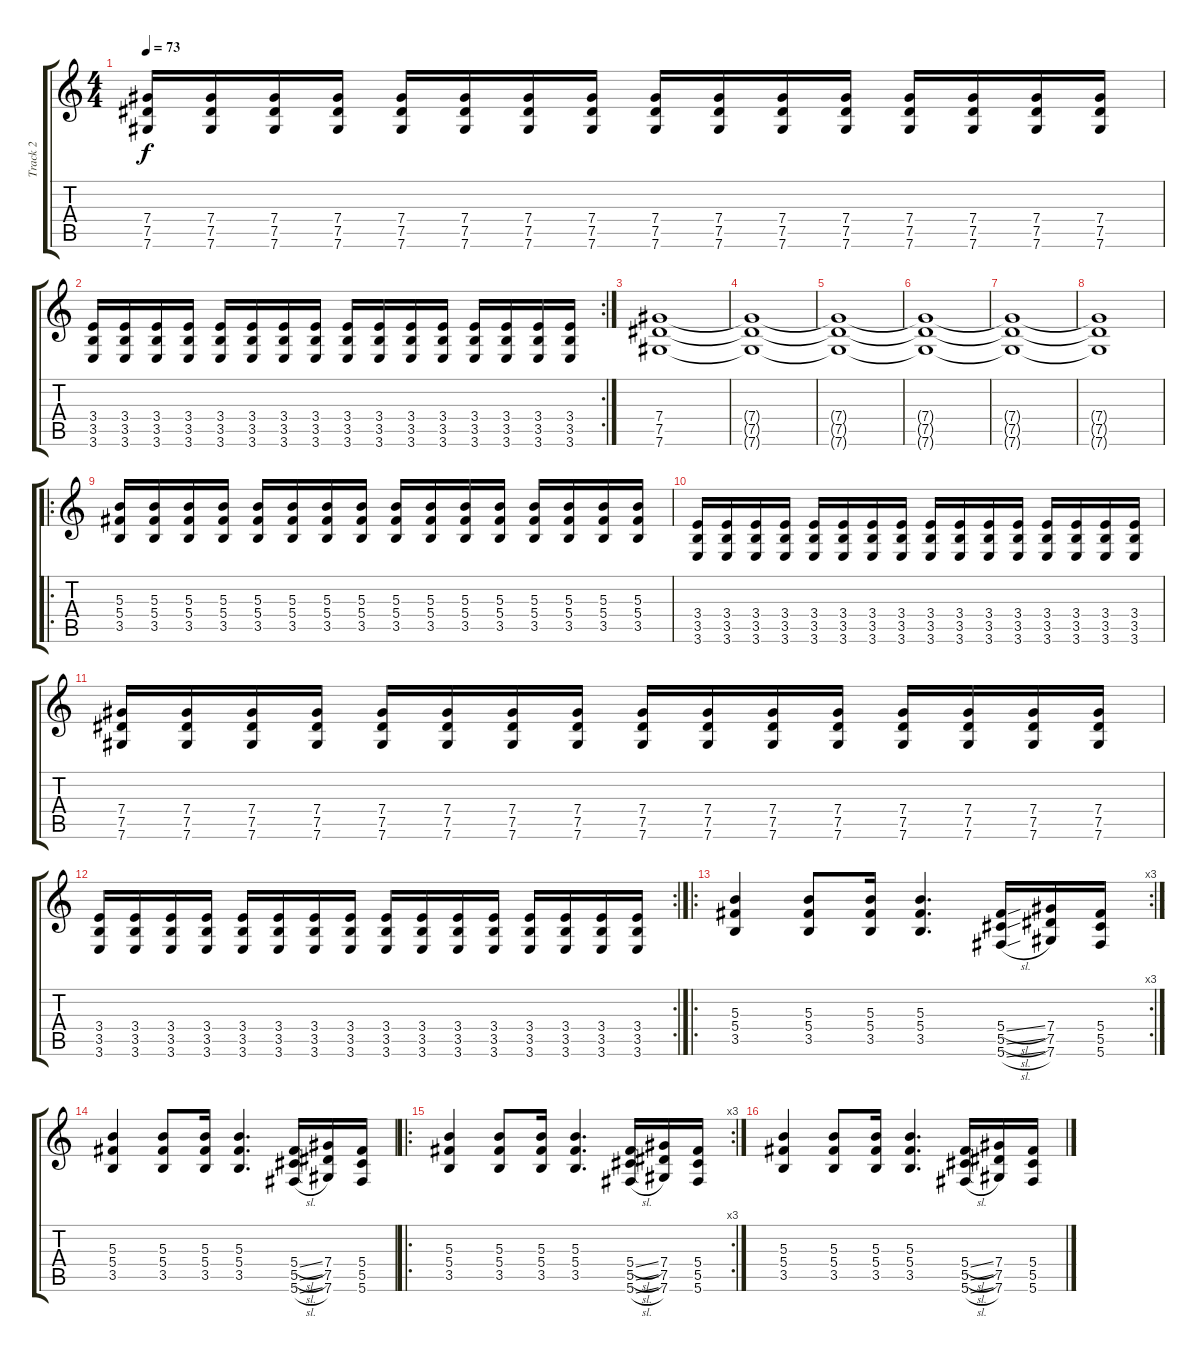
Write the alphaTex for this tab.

\track ("Track 2" "Track 2") {instrument distortionguitar}
\staff {score tabs}
\tuning (Eb4 Bb3 Gb3 Db3 Ab2 Db2) {hide}
\ts (4 4)
\tempo 73
\clef g2
\ks c
(7.4 7.5 7.6).16{dy f} (7.4 7.5 7.6).16 (7.4 7.5 7.6).16 (7.4 7.5 7.6).16 (7.4 7.5 7.6).16 (7.4 7.5 7.6).16 (7.4 7.5 7.6).16 (7.4 7.5 7.6).16 (7.4 7.5 7.6).16 (7.4 7.5 7.6).16 (7.4 7.5 7.6).16 (7.4 7.5 7.6).16 (7.4 7.5 7.6).16 (7.4 7.5 7.6).16 (7.4 7.5 7.6).16 (7.4 7.5 7.6).16 |
\rc 2
(3.4 3.5 3.6).16 (3.4 3.5 3.6).16 (3.4 3.5 3.6).16 (3.4 3.5 3.6).16 (3.4 3.5 3.6).16 (3.4 3.5 3.6).16 (3.4 3.5 3.6).16 (3.4 3.5 3.6).16 (3.4 3.5 3.6).16 (3.4 3.5 3.6).16 (3.4 3.5 3.6).16 (3.4 3.5 3.6).16 (3.4 3.5 3.6).16 (3.4 3.5 3.6).16 (3.4 3.5 3.6).16 (3.4 3.5 3.6).16 |
(7.4 7.5 7.6).1 |
(7.4{t} 7.5{t} 7.6{t}).1 |
(7.4{t} 7.5{t} 7.6{t}).1 |
(7.4{t} 7.5{t} 7.6{t}).1 |
(7.4{t} 7.5{t} 7.6{t}).1 |
(7.4{t} 7.5{t} 7.6{t}).1 |
\ro
(5.3 5.4 3.5).16 (5.3 5.4 3.5).16 (5.3 5.4 3.5).16 (5.3 5.4 3.5).16 (5.3 5.4 3.5).16 (5.3 5.4 3.5).16 (5.3 5.4 3.5).16 (5.3 5.4 3.5).16 (5.3 5.4 3.5).16 (5.3 5.4 3.5).16 (5.3 5.4 3.5).16 (5.3 5.4 3.5).16 (5.3 5.4 3.5).16 (5.3 5.4 3.5).16 (5.3 5.4 3.5).16 (5.3 5.4 3.5).16 |
(3.4 3.5 3.6).16 (3.4 3.5 3.6).16 (3.4 3.5 3.6).16 (3.4 3.5 3.6).16 (3.4 3.5 3.6).16 (3.4 3.5 3.6).16 (3.4 3.5 3.6).16 (3.4 3.5 3.6).16 (3.4 3.5 3.6).16 (3.4 3.5 3.6).16 (3.4 3.5 3.6).16 (3.4 3.5 3.6).16 (3.4 3.5 3.6).16 (3.4 3.5 3.6).16 (3.4 3.5 3.6).16 (3.4 3.5 3.6).16 |
(7.4 7.5 7.6).16 (7.4 7.5 7.6).16 (7.4 7.5 7.6).16 (7.4 7.5 7.6).16 (7.4 7.5 7.6).16 (7.4 7.5 7.6).16 (7.4 7.5 7.6).16 (7.4 7.5 7.6).16 (7.4 7.5 7.6).16 (7.4 7.5 7.6).16 (7.4 7.5 7.6).16 (7.4 7.5 7.6).16 (7.4 7.5 7.6).16 (7.4 7.5 7.6).16 (7.4 7.5 7.6).16 (7.4 7.5 7.6).16 |
\rc 2
(3.4 3.5 3.6).16 (3.4 3.5 3.6).16 (3.4 3.5 3.6).16 (3.4 3.5 3.6).16 (3.4 3.5 3.6).16 (3.4 3.5 3.6).16 (3.4 3.5 3.6).16 (3.4 3.5 3.6).16 (3.4 3.5 3.6).16 (3.4 3.5 3.6).16 (3.4 3.5 3.6).16 (3.4 3.5 3.6).16 (3.4 3.5 3.6).16 (3.4 3.5 3.6).16 (3.4 3.5 3.6).16 (3.4 3.5 3.6).16 |
\ro
\rc 3
(5.3 5.4 3.5).4 (5.3 5.4 3.5).8 (5.3 5.4 3.5).16 (5.3 5.4 3.5).4{d} (5.4{sl} 5.5{sl} 5.6{sl}).16 (7.4 7.5 7.6).16 (5.4 5.5 5.6).16 |
(5.3 5.4 3.5).4 (5.3 5.4 3.5).8 (5.3 5.4 3.5).16 (5.3 5.4 3.5).4{d} (5.4{sl} 5.5{sl} 5.6{sl}).16 (7.4 7.5 7.6).16 (5.4 5.5 5.6).16 |
\ro
\rc 3
(5.3 5.4 3.5).4 (5.3 5.4 3.5).8 (5.3 5.4 3.5).16 (5.3 5.4 3.5).4{d} (5.4{sl} 5.5{sl} 5.6{sl}).16 (7.4 7.5 7.6).16 (5.4 5.5 5.6).16 |
(5.3 5.4 3.5).4 (5.3 5.4 3.5).8 (5.3 5.4 3.5).16 (5.3 5.4 3.5).4{d} (5.4{sl} 5.5{sl} 5.6{sl}).16 (7.4 7.5 7.6).16 (5.4 5.5 5.6).16
